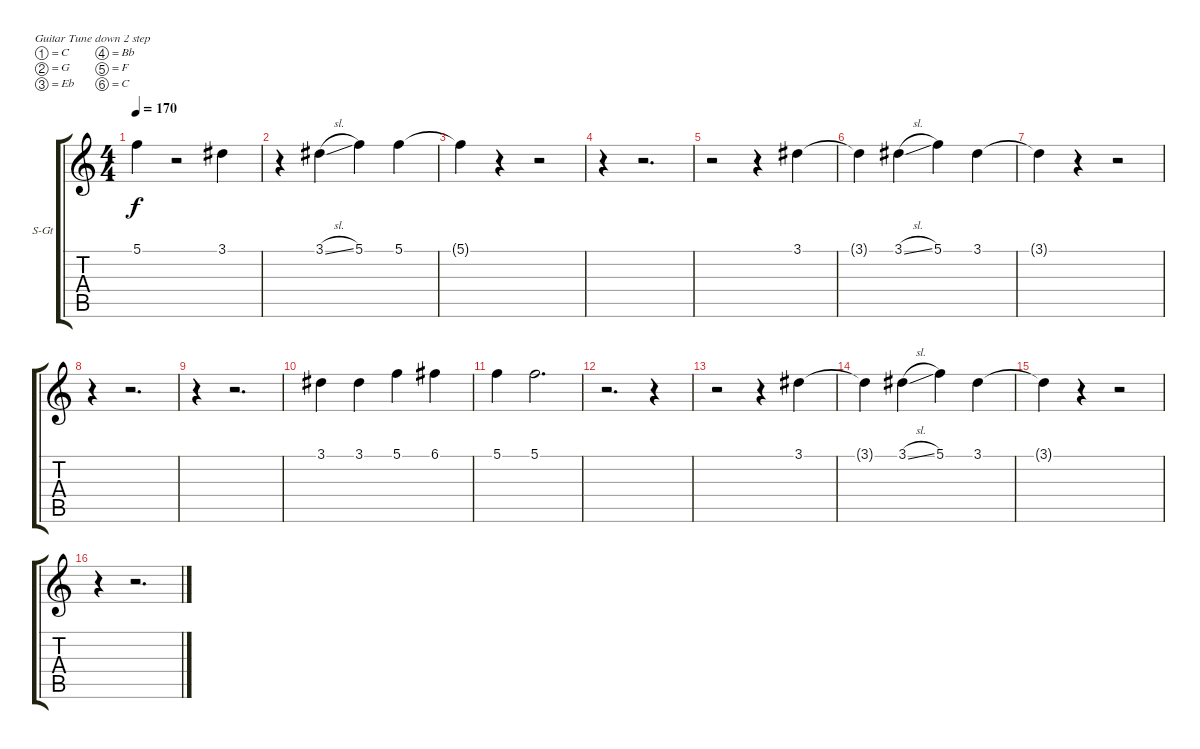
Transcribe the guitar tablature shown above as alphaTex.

\bracketExtendMode groupsimilarinstruments
\firstSystemTrackNameOrientation horizontal
\otherSystemsTrackNameOrientation horizontal
\track ("Josh Homme [Vocals]" "S-Gt") {instrument lead6voice}
\staff {score tabs}
\tuning (C4 G3 Eb3 Bb2 F2 C2)
\displaytranspose 12
\ts (4 4)
\tempo 170
\clef g2
\ks c
5.1{t}.4{dy f} r.2 3.1.4 |
r.4 3.1{sl}.4 5.1.4 5.1.4 |
5.1{t}.4 r.4 r.2 |
r.4 r.2{d} |
r.2 r.4 3.1.4 |
3.1{t}.4 3.1{sl}.4 5.1.4 3.1.4 |
3.1{t}.4 r.4 r.2 |
r.4 r.2{d} |
r.4 r.2{d} |
3.1.4 3.1.4 5.1.4 6.1.4 |
5.1.4 5.1.2{d} |
r.2{d} r.4 |
r.2 r.4 3.1.4 |
3.1{t}.4 3.1{sl}.4 5.1.4 3.1.4 |
3.1{t}.4 r.4 r.2 |
r.4 r.2{d}
